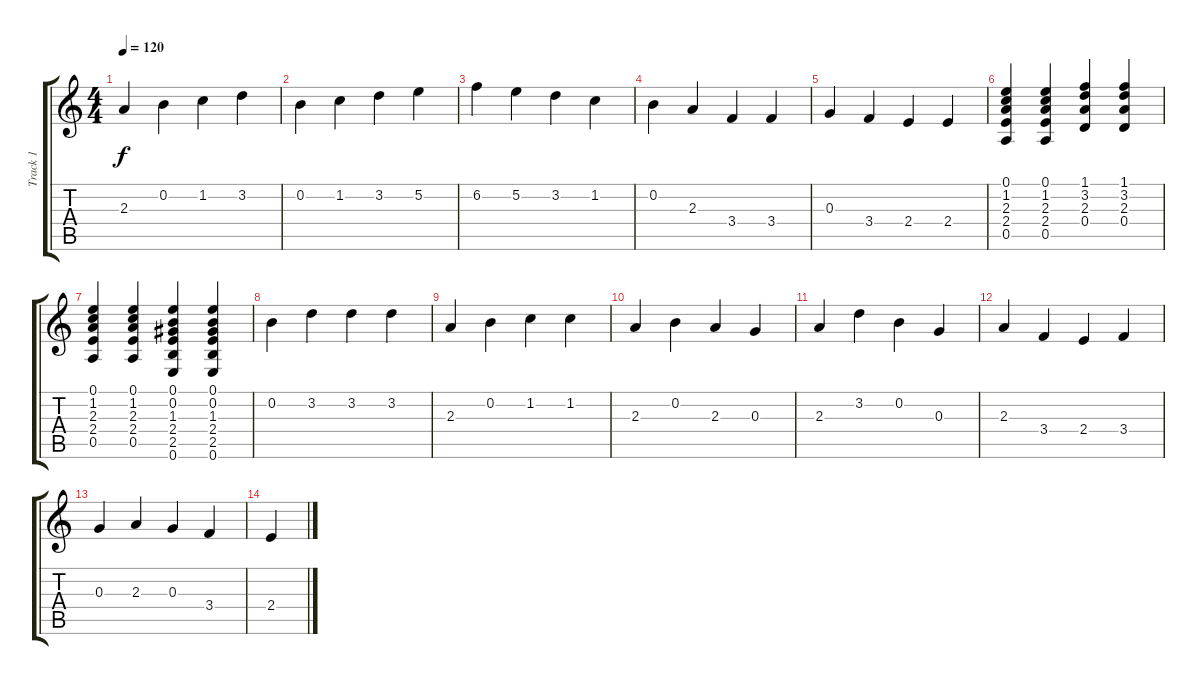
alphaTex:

\track ("Track 1" "Track 1") {instrument acousticguitarsteel}
\staff {score tabs}
\tuning (E4 B3 G3 D3 A2 E2) {hide}
\ts (4 4)
\tempo 120
\clef g2
\ks c
2.3.4{dy f} 0.2.4 1.2.4 3.2.4 |
0.2.4 1.2.4 3.2.4 5.2.4 |
6.2.4 5.2.4 3.2.4 1.2.4 |
0.2.4 2.3.4 3.4.4 3.4.4 |
0.3.4 3.4.4 2.4.4 2.4.4 |
(0.1 1.2 2.3 2.4 0.5).4 (0.1 1.2 2.3 2.4 0.5).4 (1.1 3.2 2.3 0.4).4 (1.1 3.2 2.3 0.4).4 |
(0.1 1.2 2.3 2.4 0.5).4 (0.1 1.2 2.3 2.4 0.5).4 (0.1 0.2 1.3 2.4 2.5 0.6).4 (0.1 0.2 1.3 2.4 2.5 0.6).4 |
0.2.4 3.2.4 3.2.4 3.2.4 |
2.3.4 0.2.4 1.2.4 1.2.4 |
2.3.4 0.2.4 2.3.4 0.3.4 |
2.3.4 3.2.4 0.2.4 0.3.4 |
2.3.4 3.4.4 2.4.4 3.4.4 |
0.3.4 2.3.4 0.3.4 3.4.4 |
2.4.4
